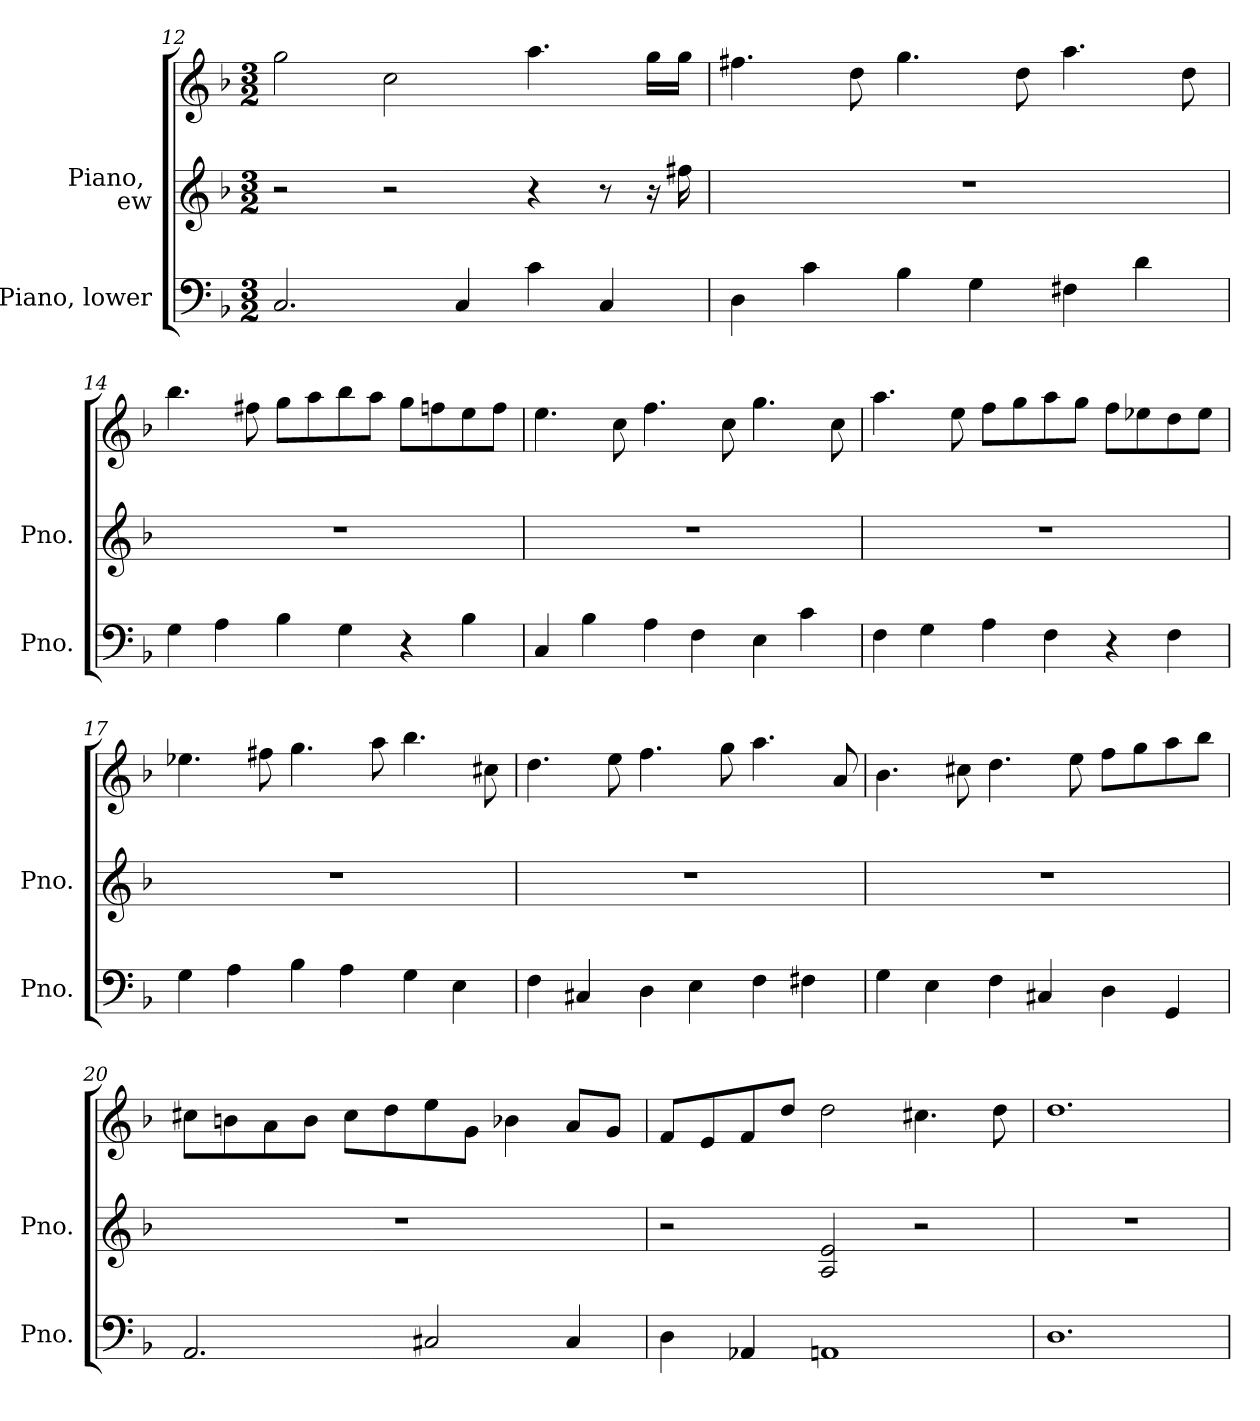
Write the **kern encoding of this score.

**kern	**kern	**kern
*part2	*part1	*part1
*staff3	*staff2	*staff1
*I"Piano, lower	*I"Piano, \new	*
*I'Pno.	*I'Pno.	*
*clefF4	*clefG2	*clefG2
*k[b-]	*k[b-]	*k[b-]
*M3/2	*M3/2	*M3/2
=12	=12	=12
2.C/	2r	2gg\
.	2r	2cc\
4C/	.	.
4c\	4r	4.aa\
4C/	8r	.
.	16r	16gg\LL
.	16ff#X\	16gg\JJ
=13	=13	=13
4D\	1.r	4.ff#X\
4c\	.	.
.	.	8dd\
4B-\	.	4.gg\
4G\	.	.
.	.	8dd\
4F#X\	.	4.aa\
4d\	.	.
.	.	8dd\
=14	=14	=14
4G\	1.r	4.bb-\
4A\	.	.
.	.	8ff#X\
4B-\	.	8gg\L
.	.	8aa\
4G\	.	8bb-\
.	.	8aa\J
4r	.	8gg\L
.	.	8ffn\
4B-\	.	8ee\
.	.	8ff\J
!!LO:PB:g=z
=15	=15	=15
4C/	1.r	4.ee\
4B-\	.	.
.	.	8cc\
4A\	.	4.ff\
4F\	.	.
.	.	8cc\
4E\	.	4.gg\
4c\	.	.
.	.	8cc\
=16	=16	=16
4F\	1.r	4.aa\
4G\	.	.
.	.	8ee\
4A\	.	8ff\L
.	.	8gg\
4F\	.	8aa\
.	.	8gg\J
4r	.	8ff\L
.	.	8ee-X\
4F\	.	8dd\
.	.	8ee-\J
=17	=17	=17
4G\	1.r	4.ee-X\
4A\	.	.
.	.	8ff#X\
4B-\	.	4.gg\
4A\	.	.
.	.	8aa\
4G\	.	4.bb-\
4E\	.	.
.	.	8cc#X\
=18	=18	=18
4F\	1.r	4.dd\
4C#X/	.	.
.	.	8ee\
4D\	.	4.ff\
4E\	.	.
.	.	8gg\
4F\	.	4.aa\
4F#X\	.	.
.	.	8a/
!!LO:LB:g=z
=19	=19	=19
4G\	1.r	4.b-\
4E\	.	.
.	.	8cc#X\
4F\	.	4.dd\
4C#X/	.	.
.	.	8ee\
4D\	.	8ff\L
.	.	8gg\
4GG/	.	8aa\
.	.	8bb-\J
=20	=20	=20
2.AA/	1.r	8cc#X\L
.	.	8bn\
.	.	8a\
.	.	8b\J
.	.	8cc#\L
.	.	8dd\
2C#X/	.	8ee\
.	.	8g\J
.	.	4b-X\
4C#/	.	8a/L
.	.	8g/J
=21	=21	=21
4D\	2r	8f/L
.	.	8e/
4AA-X/	.	8f/
.	.	8dd/J
1AAn	2A/ 2e/	2dd\
.	2r	4.cc#X\
.	.	8dd\
=22	=22	=22
1.D	1.r	1.dd
=	=	=
*-	*-	*-
